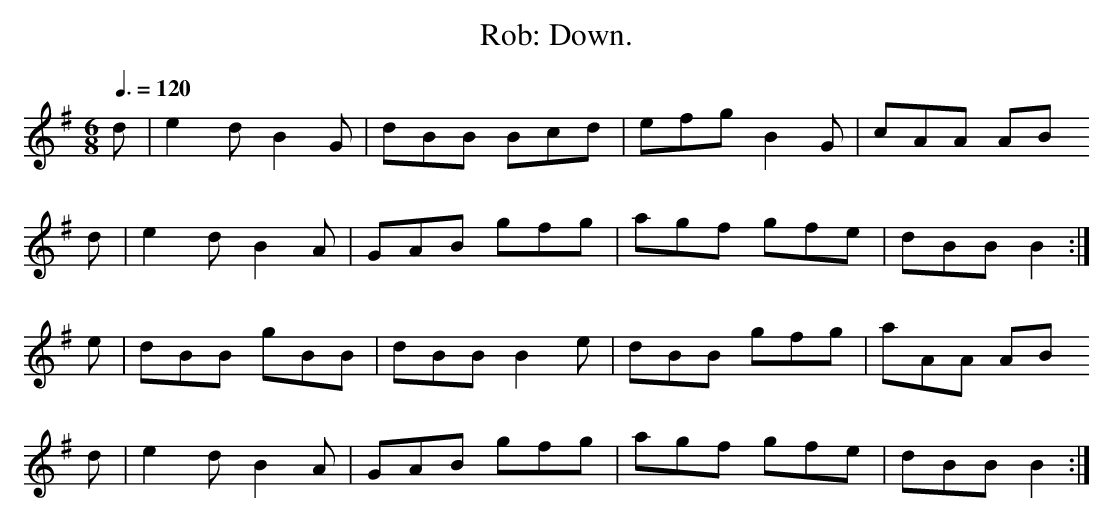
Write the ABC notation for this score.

X:1
T:Rob: Down.
M:6/8
L:1/8
Q:3/8=120
K:G
d | e2d B2G | dBB Bcd | efg B2G | cAA AB
d | e2d B2A | GAB gfg | agf gfe | dBB B2 :|
e | dBB gBB | dBB B2e | dBB gfg | aAA AB
d | e2d B2A | GAB gfg | agf gfe | dBB B2 :|
